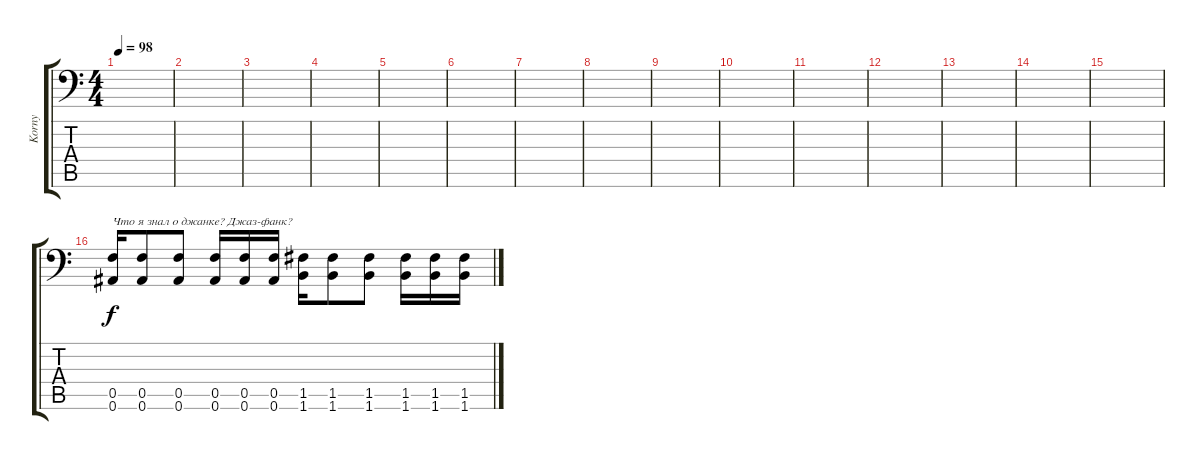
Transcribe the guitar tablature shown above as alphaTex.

\track ("Korny" "Korny") {instrument distortionguitar}
\staff {score tabs}
\tuning (C4 G3 Eb3 Bb2 F2 Bb1) {hide}
\ts (4 4)
\tempo 98
\clef f4
\ks c
|
|
|
|
|
|
|
|
|
|
|
|
|
|
|
(0.5 0.6).16{txt "Что я знал о джанке? Джаз-фанк?" dy f} (0.5 0.6).8 (0.5 0.6).8 (0.5 0.6).16 (0.5 0.6).16 (0.5 0.6).16 (1.5 1.6).16 (1.5 1.6).8 (1.5 1.6).8 (1.5 1.6).16 (1.5 1.6).16 (1.5 1.6).16
